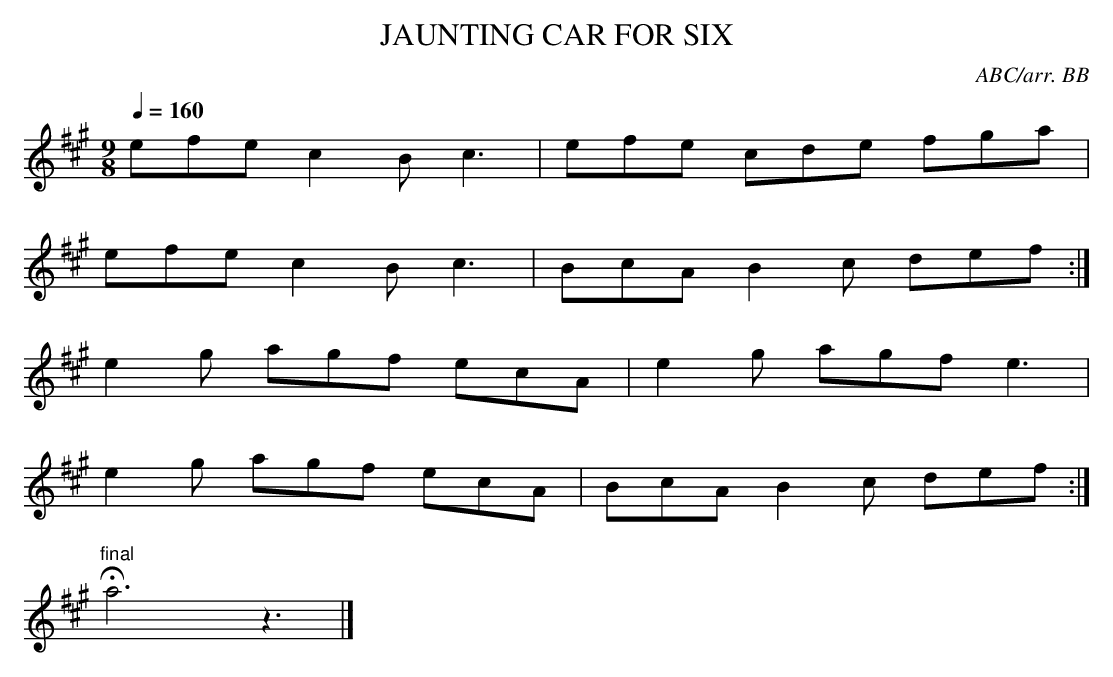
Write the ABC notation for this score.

X:1
T:JAUNTING CAR FOR SIX
C:ABC/arr. BB
Q:1/4=160
L:1/8
M:9/8
K:A
efe c2B c3|efe cde fga|
efe c2B c3|BcA B2c def:|
e2g agf ecA|e2g agf e3|
e2g agf ecA|BcA B2c def:|
"final"Ha6z3|]
